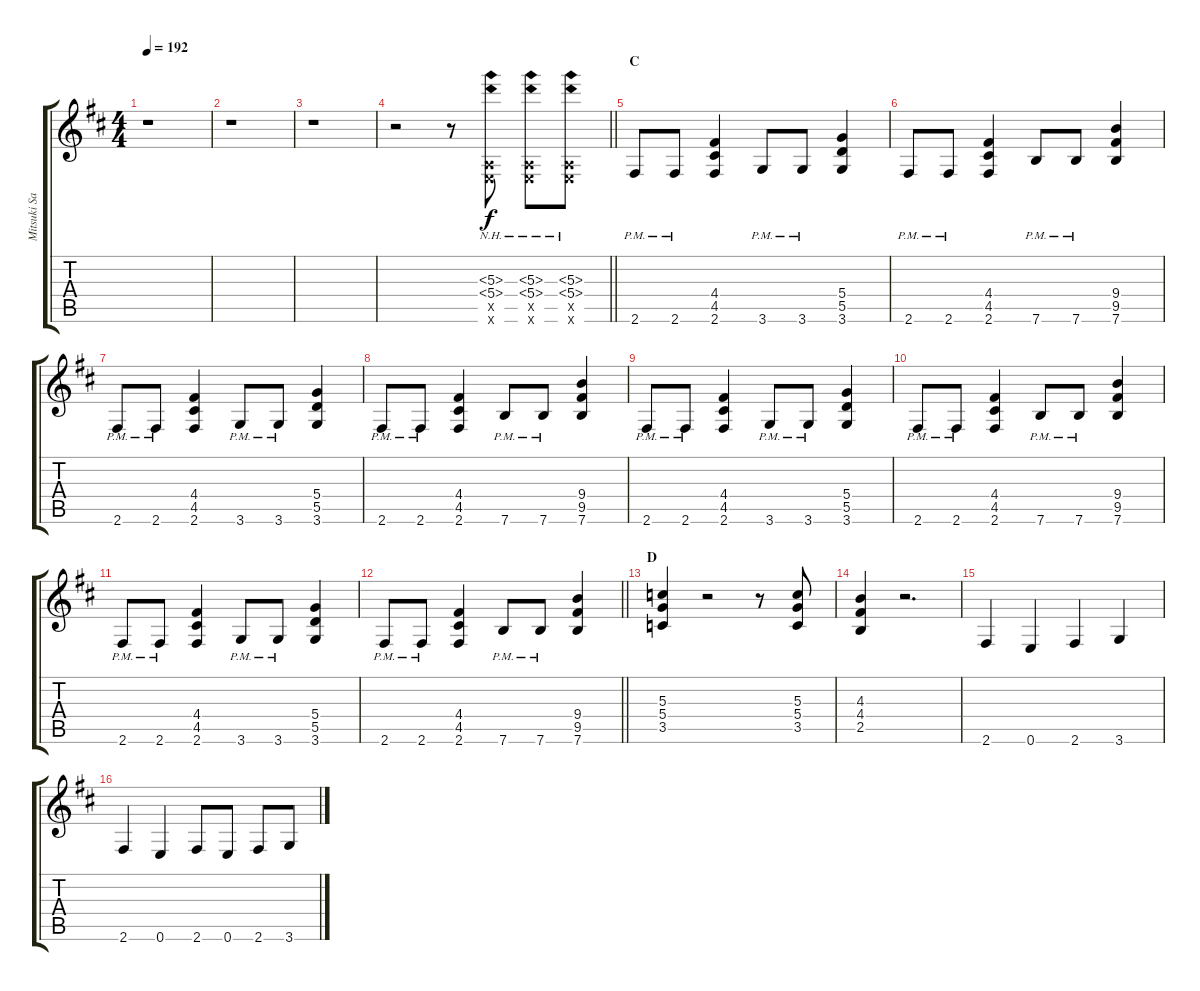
\track ("Mitsuki Sakai" "Mitsuki Sa") {instrument distortionguitar}
\staff {score tabs}
\tuning (E4 B3 G3 D3 A2 E2) {hide}
\ts (4 4)
\tempo 192
\clef g2
\ks bminor
r.1{dy f} |
r.1 |
r.1 |
\barLineRight lightlight
r.2 r.8 (5.3{nh} 5.4{nh} 0.5{x} 0.6{x}).8 (5.3{nh} 5.4{nh} 0.5{x} 0.6{x}).8 (5.3{nh} 5.4{nh} 0.5{x} 0.6{x}).8 |
\section ("" "C")
2.6{pm}.8 2.6{pm}.8 (4.4 4.5 2.6).4 3.6{pm}.8 3.6{pm}.8 (5.4 5.5 3.6).4 |
2.6{pm}.8 2.6{pm}.8 (4.4 4.5 2.6).4 7.6{pm}.8 7.6{pm}.8 (9.4 9.5 7.6).4 |
2.6{pm}.8 2.6{pm}.8 (4.4 4.5 2.6).4 3.6{pm}.8 3.6{pm}.8 (5.4 5.5 3.6).4 |
2.6{pm}.8 2.6{pm}.8 (4.4 4.5 2.6).4 7.6{pm}.8 7.6{pm}.8 (9.4 9.5 7.6).4 |
2.6{pm}.8 2.6{pm}.8 (4.4 4.5 2.6).4 3.6{pm}.8 3.6{pm}.8 (5.4 5.5 3.6).4 |
2.6{pm}.8 2.6{pm}.8 (4.4 4.5 2.6).4 7.6{pm}.8 7.6{pm}.8 (9.4 9.5 7.6).4 |
2.6{pm}.8 2.6{pm}.8 (4.4 4.5 2.6).4 3.6{pm}.8 3.6{pm}.8 (5.4 5.5 3.6).4 |
\barLineRight lightlight
2.6{pm}.8 2.6{pm}.8 (4.4 4.5 2.6).4 7.6{pm}.8 7.6{pm}.8 (9.4 9.5 7.6).4 |
\section ("" "D")
(5.3 5.4 3.5).4 r.2 r.8 (5.3 5.4 3.5).8 |
(4.3 4.4 2.5).4 r.2{d} |
2.6.4 0.6.4 2.6.4 3.6.4 |
2.6.4 0.6.4 2.6.8 0.6.8 2.6.8 3.6.8
